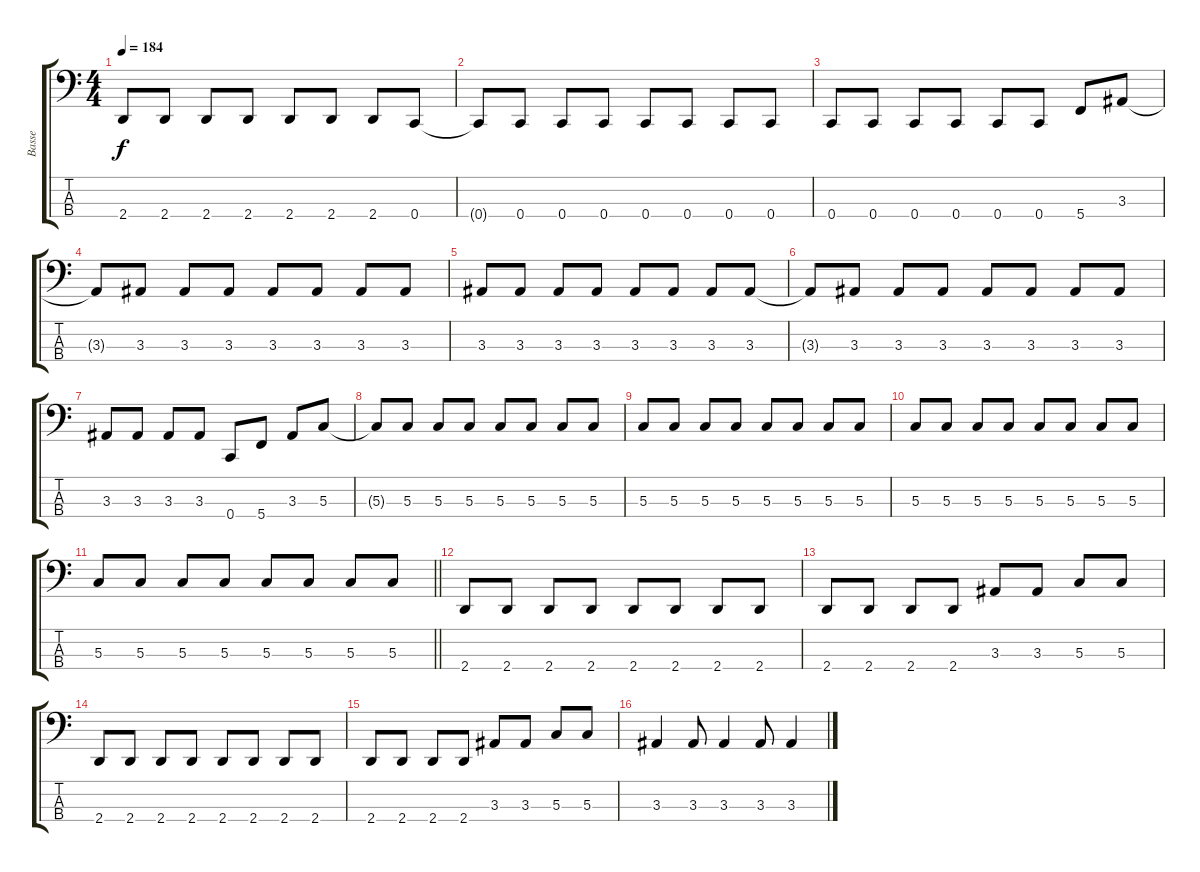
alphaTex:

\track ("Basse" "Basse") {instrument electricbassfinger}
\staff {score tabs}
\tuning (F2 C2 G1 C1) {hide}
\ts (4 4)
\tempo 184
\clef f4
\ks c
2.4.8{dy f} 2.4.8 2.4.8 2.4.8 2.4.8 2.4.8 2.4.8 0.4.8 |
0.4{t}.8 0.4.8 0.4.8 0.4.8 0.4.8 0.4.8 0.4.8 0.4.8 |
0.4.8 0.4.8 0.4.8 0.4.8 0.4.8 0.4.8 5.4.8 3.3.8 |
3.3{t}.8 3.3.8 3.3.8 3.3.8 3.3.8 3.3.8 3.3.8 3.3.8 |
3.3.8 3.3.8 3.3.8 3.3.8 3.3.8 3.3.8 3.3.8 3.3.8 |
3.3{t}.8 3.3.8 3.3.8 3.3.8 3.3.8 3.3.8 3.3.8 3.3.8 |
3.3.8 3.3.8 3.3.8 3.3.8 0.4.8 5.4.8 3.3.8 5.3.8 |
5.3{t}.8 5.3.8 5.3.8 5.3.8 5.3.8 5.3.8 5.3.8 5.3.8 |
5.3.8 5.3.8 5.3.8 5.3.8 5.3.8 5.3.8 5.3.8 5.3.8 |
5.3.8 5.3.8 5.3.8 5.3.8 5.3.8 5.3.8 5.3.8 5.3.8 |
\barLineRight lightlight
5.3.8 5.3.8 5.3.8 5.3.8 5.3.8 5.3.8 5.3.8 5.3.8 |
2.4.8 2.4.8 2.4.8 2.4.8 2.4.8 2.4.8 2.4.8 2.4.8 |
2.4.8 2.4.8 2.4.8 2.4.8 3.3.8 3.3.8 5.3.8 5.3.8 |
2.4.8 2.4.8 2.4.8 2.4.8 2.4.8 2.4.8 2.4.8 2.4.8 |
2.4.8 2.4.8 2.4.8 2.4.8 3.3.8 3.3.8 5.3.8 5.3.8 |
3.3.4 3.3.8 3.3.4 3.3.8 3.3.4
